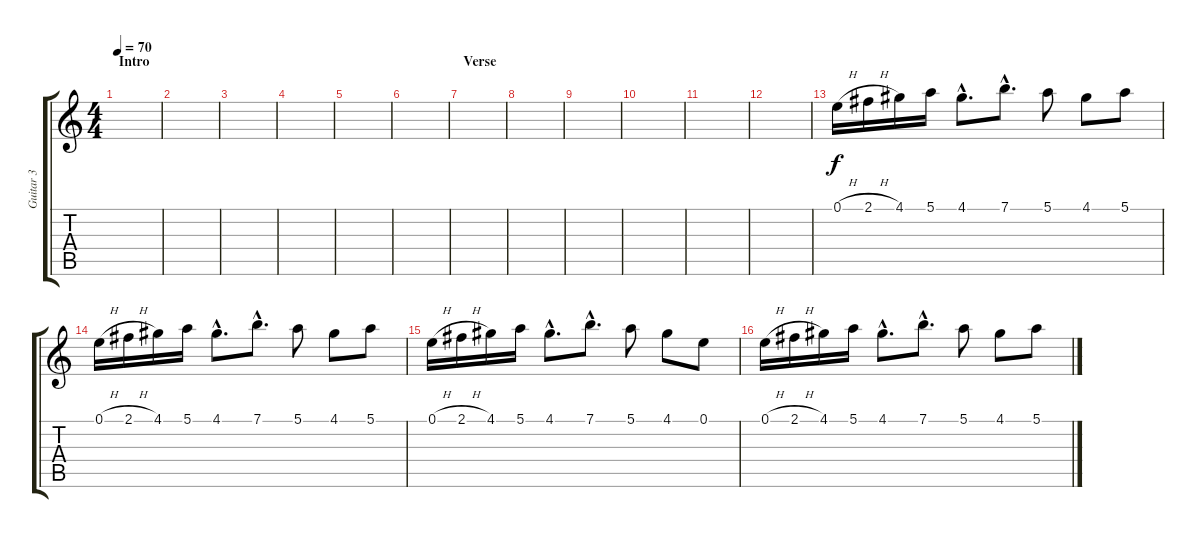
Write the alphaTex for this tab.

\track ("Guitar 3" "Guitar 3") {instrument distortionguitar}
\staff {score tabs}
\tuning (E4 B3 G3 D3 A2 E2) {hide}
\ts (4 4)
\section ("" "Intro")
\tempo 70
\clef g2
\ks c
|
|
|
|
|
|
\section ("" "Verse")
|
|
|
|
|
|
0.1{h}.16 2.1{h}.16 4.1.16 5.1.16 4.1{hac}.8{d} 7.1{hac}.8{d} 5.1.8 4.1.8 5.1.8 |
0.1{h}.16 2.1{h}.16 4.1.16 5.1.16 4.1{hac}.8{d} 7.1{hac}.8{d} 5.1.8 4.1.8 5.1.8 |
0.1{h}.16 2.1{h}.16 4.1.16 5.1.16 4.1{hac}.8{d} 7.1{hac}.8{d} 5.1.8 4.1.8 0.1.8 |
0.1{h}.16 2.1{h}.16 4.1.16 5.1.16 4.1{hac}.8{d} 7.1{hac}.8{d} 5.1.8 4.1.8 5.1.8
